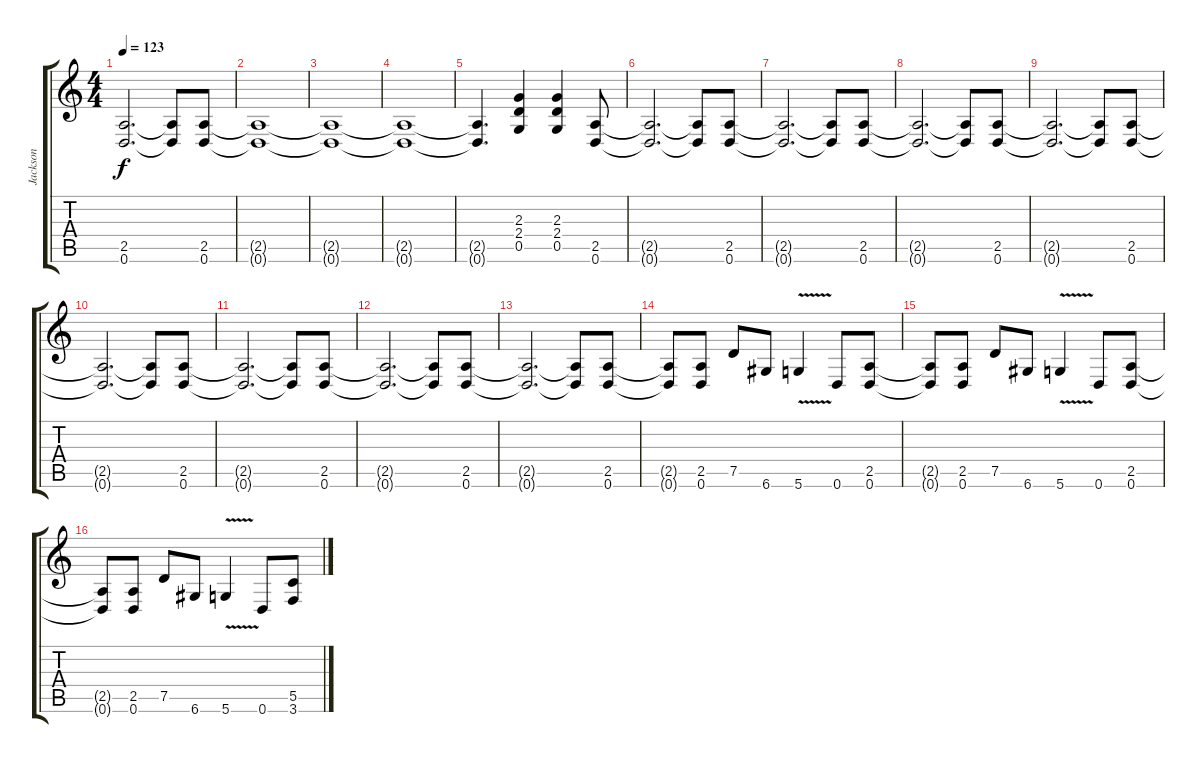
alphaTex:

\track ("Jackson" "Jackson") {instrument overdrivenguitar}
\staff {score tabs}
\tuning (D4 A3 F3 C3 G2 D2) {hide}
\ts (4 4)
\tempo 123
\clef g2
\ks c
(2.5{t} 0.6{t}).2{d dy f} (2.5{t} 0.6{t}).8 (2.5 0.6).8 |
(2.5{t} 0.6{t}).1 |
(2.5{t} 0.6{t}).1 |
(2.5{t} 0.6{t}).1 |
(2.5{t} 0.6{t}).4{d} (2.3 2.4 0.5).4 (2.3 2.4 0.5).4 (2.5 0.6).8 |
(2.5{t} 0.6{t}).2{d} (2.5{t} 0.6{t}).8 (2.5 0.6).8 |
(2.5{t} 0.6{t}).2{d} (2.5{t} 0.6{t}).8 (2.5 0.6).8 |
(2.5{t} 0.6{t}).2{d} (2.5{t} 0.6{t}).8 (2.5 0.6).8 |
(2.5{t} 0.6{t}).2{d} (2.5{t} 0.6{t}).8 (2.5 0.6).8 |
(2.5{t} 0.6{t}).2{d} (2.5{t} 0.6{t}).8 (2.5 0.6).8 |
(2.5{t} 0.6{t}).2{d} (2.5{t} 0.6{t}).8 (2.5 0.6).8 |
(2.5{t} 0.6{t}).2{d} (2.5{t} 0.6{t}).8 (2.5 0.6).8 |
(2.5{t} 0.6{t}).2{d} (2.5{t} 0.6{t}).8 (2.5 0.6).8 |
(2.5{t} 0.6{t}).8 (2.5 0.6).8 7.5.8 6.6.8 5.6{v}.4 0.6.8 (2.5 0.6).8 |
(2.5{t} 0.6{t}).8 (2.5 0.6).8 7.5.8 6.6.8 5.6{v}.4 0.6.8 (2.5 0.6).8 |
(2.5{t} 0.6{t}).8 (2.5 0.6).8 7.5.8 6.6.8 5.6{v}.4 0.6.8 (5.5 3.6).8
